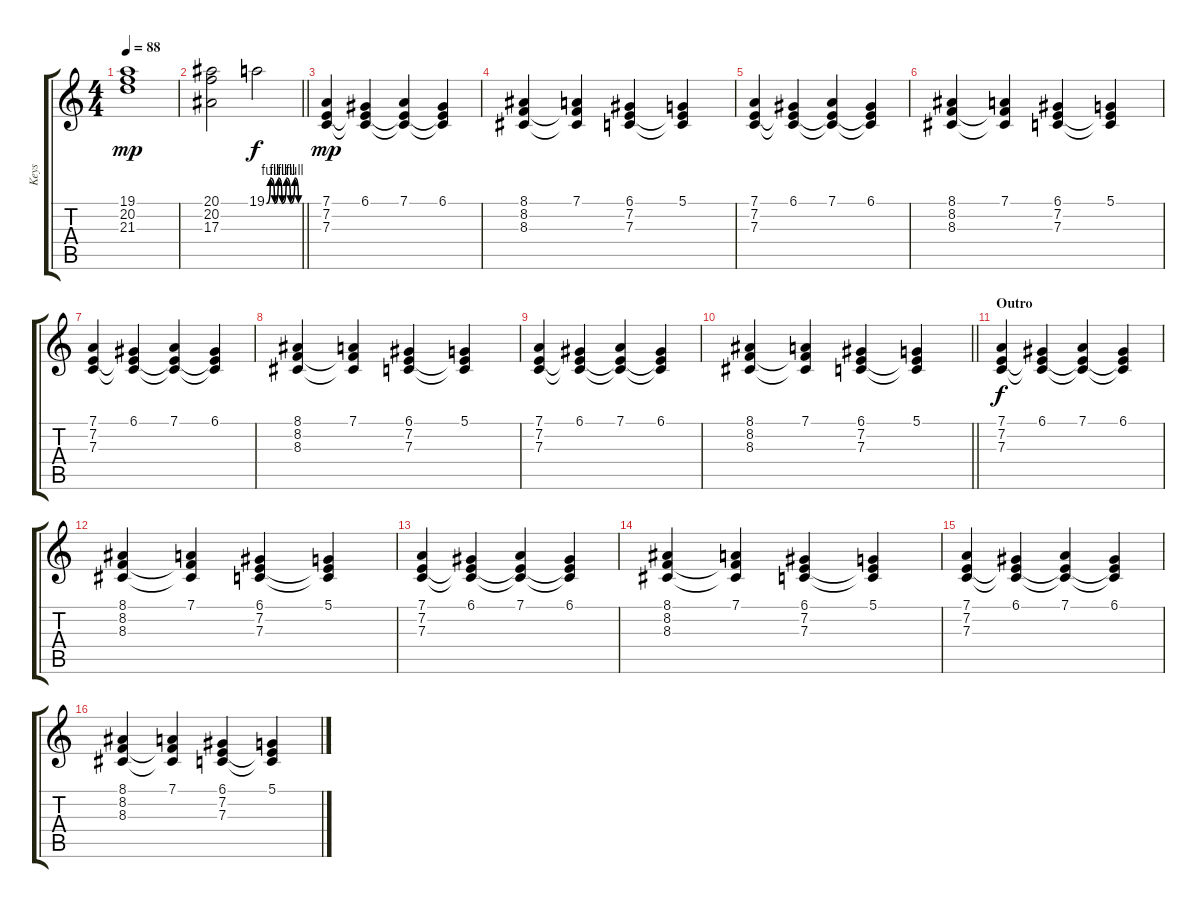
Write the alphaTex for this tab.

\track ("Keys" "Keys") {instrument choiraahs}
\staff {score tabs}
\tuning (D4 A3 F3 C3 G2 C2) {hide}
\ts (4 4)
\tempo 88
\clef g2
\ks c
(19.1 20.2 21.3).1{dy mp} |
\barLineRight lightlight
(20.1 20.2 17.3).2 19.1{be (custom 0 0 7 4 15 0 22 4 29 0 37 4 45 0 53 4 60 0)}.2{dy f} |
(7.1 7.2 7.3).4{dy mp volume 8} (6.1 7.2{t} 7.3{t}).4 (7.1 7.2{t} 7.3{t}).4 (6.1 7.2{t} 7.3{t}).4 |
(8.1 8.2 8.3).4{volume 2} (7.1 8.2{t} 8.3{t}).4 (6.1 7.2 7.3).4 (5.1 7.2{t} 7.3{t}).4 |
(7.1 7.2 7.3).4{volume 8} (6.1 7.2{t} 7.3{t}).4 (7.1 7.2{t} 7.3{t}).4 (6.1 7.2{t} 7.3{t}).4 |
(8.1 8.2 8.3).4{volume 2} (7.1 8.2{t} 8.3{t}).4 (6.1 7.2 7.3).4 (5.1 7.2{t} 7.3{t}).4 |
(7.1 7.2 7.3).4{volume 8} (6.1 7.2{t} 7.3{t}).4 (7.1 7.2{t} 7.3{t}).4 (6.1 7.2{t} 7.3{t}).4 |
(8.1 8.2 8.3).4{volume 2} (7.1 8.2{t} 8.3{t}).4 (6.1 7.2 7.3).4 (5.1 7.2{t} 7.3{t}).4 |
(7.1 7.2 7.3).4{volume 8} (6.1 7.2{t} 7.3{t}).4 (7.1 7.2{t} 7.3{t}).4 (6.1 7.2{t} 7.3{t}).4 |
\barLineRight lightlight
(8.1 8.2 8.3).4{volume 2} (7.1 8.2{t} 8.3{t}).4 (6.1 7.2 7.3).4 (5.1 7.2{t} 7.3{t}).4 |
\section ("" "Outro")
(7.1 7.2 7.3).4{dy f volume 8} (6.1 7.2{t} 7.3{t}).4 (7.1 7.2{t} 7.3{t}).4 (6.1 7.2{t} 7.3{t}).4 |
(8.1 8.2 8.3).4{volume 2} (7.1 8.2{t} 8.3{t}).4 (6.1 7.2 7.3).4 (5.1 7.2{t} 7.3{t}).4 |
(7.1 7.2 7.3).4{volume 8} (6.1 7.2{t} 7.3{t}).4 (7.1 7.2{t} 7.3{t}).4 (6.1 7.2{t} 7.3{t}).4 |
(8.1 8.2 8.3).4{volume 2} (7.1 8.2{t} 8.3{t}).4 (6.1 7.2 7.3).4 (5.1 7.2{t} 7.3{t}).4 |
(7.1 7.2 7.3).4{volume 8} (6.1 7.2{t} 7.3{t}).4 (7.1 7.2{t} 7.3{t}).4 (6.1 7.2{t} 7.3{t}).4 |
(8.1 8.2 8.3).4{volume 2} (7.1 8.2{t} 8.3{t}).4 (6.1 7.2 7.3).4 (5.1 7.2{t} 7.3{t}).4
